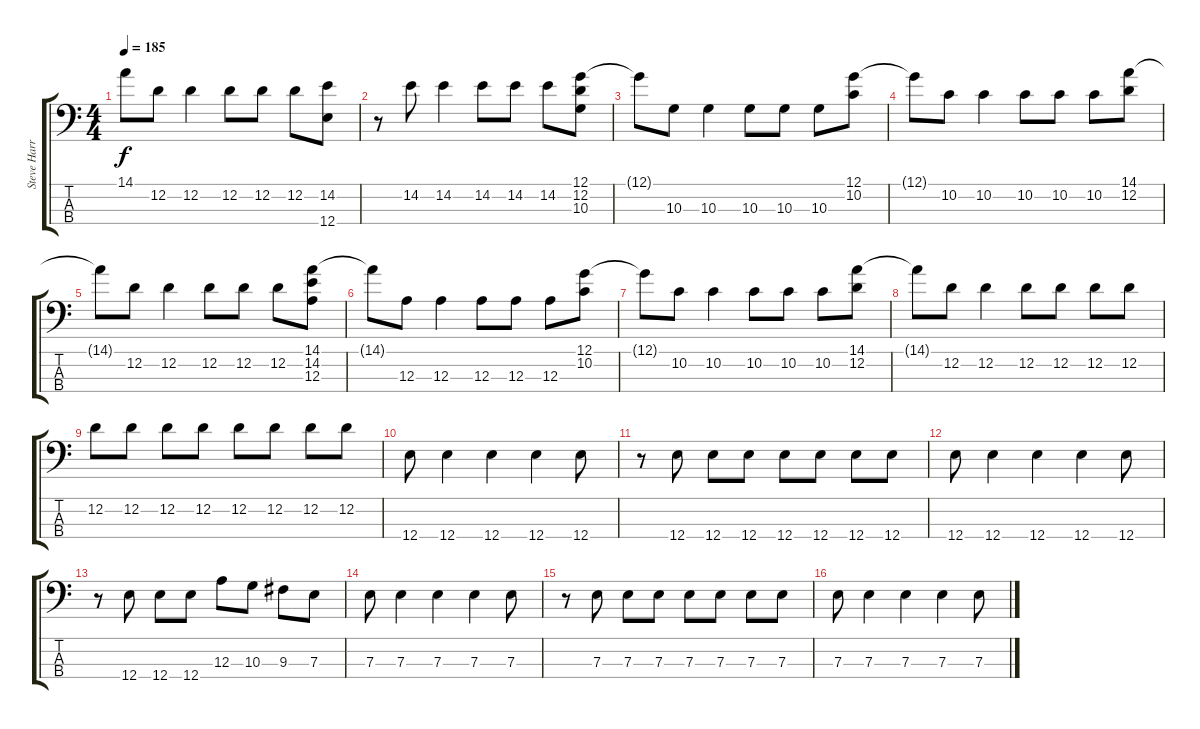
\track ("Steve Harris" "Steve Harr") {instrument electricbasspick}
\staff {score tabs}
\tuning (G2 D2 A1 E1) {hide}
\ts (4 4)
\tempo 185
\clef f4
\ks c
14.1{t}.8{dy f} 12.2.8 12.2.4 12.2.8 12.2.8 12.2.8 (14.2 12.4).8 |
r.8 14.2.8 14.2.4 14.2.8 14.2.8 14.2.8 (12.1 12.2 10.3).8 |
12.1{t}.8 10.3.8 10.3.4 10.3.8 10.3.8 10.3.8 (12.1 10.2).8 |
12.1{t}.8 10.2.8 10.2.4 10.2.8 10.2.8 10.2.8 (14.1 12.2).8 |
14.1{t}.8 12.2.8 12.2.4 12.2.8 12.2.8 12.2.8 (14.1 14.2 12.3).8 |
14.1{t}.8 12.3.8 12.3.4 12.3.8 12.3.8 12.3.8 (12.1 10.2).8 |
12.1{t}.8 10.2.8 10.2.4 10.2.8 10.2.8 10.2.8 (14.1 12.2).8 |
14.1{t}.8 12.2.8 12.2.4 12.2.8 12.2.8 12.2.8 12.2.8 |
12.2.8 12.2.8 12.2.8 12.2.8 12.2.8 12.2.8 12.2.8 12.2.8 |
12.4.8 12.4.4 12.4.4 12.4.4 12.4.8 |
r.8 12.4.8 12.4.8 12.4.8 12.4.8 12.4.8 12.4.8 12.4.8 |
12.4.8 12.4.4 12.4.4 12.4.4 12.4.8 |
r.8 12.4.8 12.4.8 12.4.8 12.3.8 10.3.8 9.3.8 7.3.8 |
7.3.8 7.3.4 7.3.4 7.3.4 7.3.8 |
r.8 7.3.8 7.3.8 7.3.8 7.3.8 7.3.8 7.3.8 7.3.8 |
7.3.8 7.3.4 7.3.4 7.3.4 7.3.8
